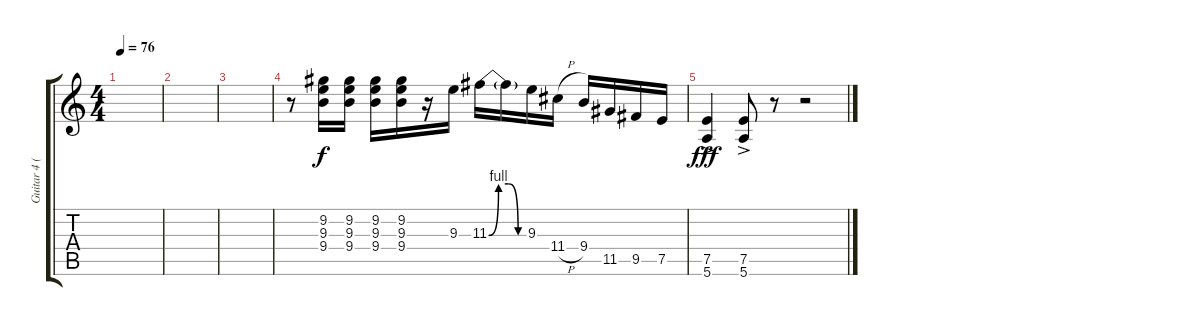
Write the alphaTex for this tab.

\track ("Guitar 4 (Fills)" "Guitar 4 (") {instrument acousticguitarnylon}
\staff {score tabs}
\tuning (E4 B3 G3 D3 A2 E2) {hide}
\ts (4 4)
\tempo 76
\clef g2
\ks c
|
|
|
r.8 (9.2 9.3 9.4).16 (9.2 9.3 9.4).16 (9.2 9.3 9.4).16 (9.2 9.3 9.4).16 r.16 9.3.16 11.3{be (custom 0 0 15 4 30 4 45 0 60 0)}.16 11.3{t}.16 9.3.16 11.4{h}.16 9.4.16 11.5.16 9.5.16 7.5.16 |
(7.5{ac} 5.6{ac}).4{dy fff} (7.5{ac} 5.6{ac}).8 r.8 r.2
